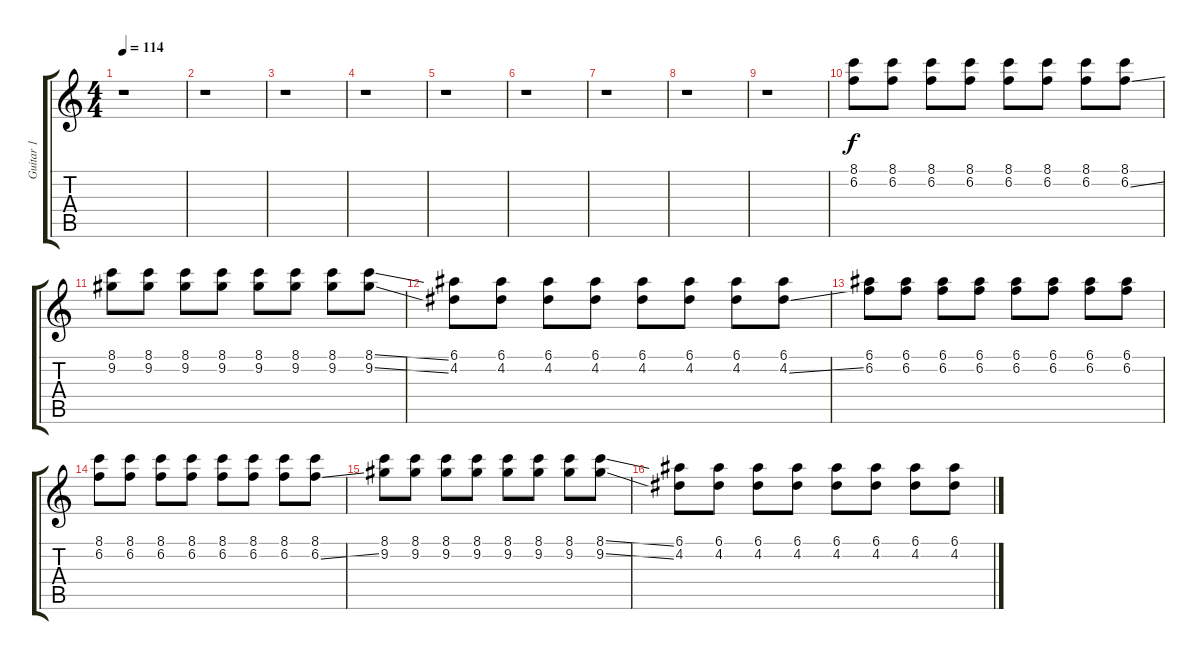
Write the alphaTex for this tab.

\track ("Guitar 1" "Guitar 1") {instrument distortionguitar}
\staff {score tabs}
\tuning (E4 B3 G3 D3 A2 E2) {hide}
\ts (4 4)
\tempo 114
\clef g2
\ks c
r.1{dy f} |
r.1 |
r.1 |
r.1 |
r.1 |
r.1 |
r.1 |
r.1 |
r.1 |
(8.1 6.2).8 (8.1 6.2).8 (8.1 6.2).8 (8.1 6.2).8 (8.1 6.2).8 (8.1 6.2).8 (8.1 6.2).8 (8.1 6.2{ss}).8 |
(8.1 9.2).8 (8.1 9.2).8 (8.1 9.2).8 (8.1 9.2).8 (8.1 9.2).8 (8.1 9.2).8 (8.1 9.2).8 (8.1{ss} 9.2{ss}).8 |
(6.1 4.2).8 (6.1 4.2).8 (6.1 4.2).8 (6.1 4.2).8 (6.1 4.2).8 (6.1 4.2).8 (6.1 4.2).8 (6.1 4.2{ss}).8 |
(6.1 6.2).8 (6.1 6.2).8 (6.1 6.2).8 (6.1 6.2).8 (6.1 6.2).8 (6.1 6.2).8 (6.1 6.2).8 (6.1 6.2).8 |
(8.1 6.2).8 (8.1 6.2).8 (8.1 6.2).8 (8.1 6.2).8 (8.1 6.2).8 (8.1 6.2).8 (8.1 6.2).8 (8.1 6.2{ss}).8 |
(8.1 9.2).8 (8.1 9.2).8 (8.1 9.2).8 (8.1 9.2).8 (8.1 9.2).8 (8.1 9.2).8 (8.1 9.2).8 (8.1{ss} 9.2{ss}).8 |
(6.1 4.2).8 (6.1 4.2).8 (6.1 4.2).8 (6.1 4.2).8 (6.1 4.2).8 (6.1 4.2).8 (6.1 4.2).8 (6.1 4.2{ss}).8
